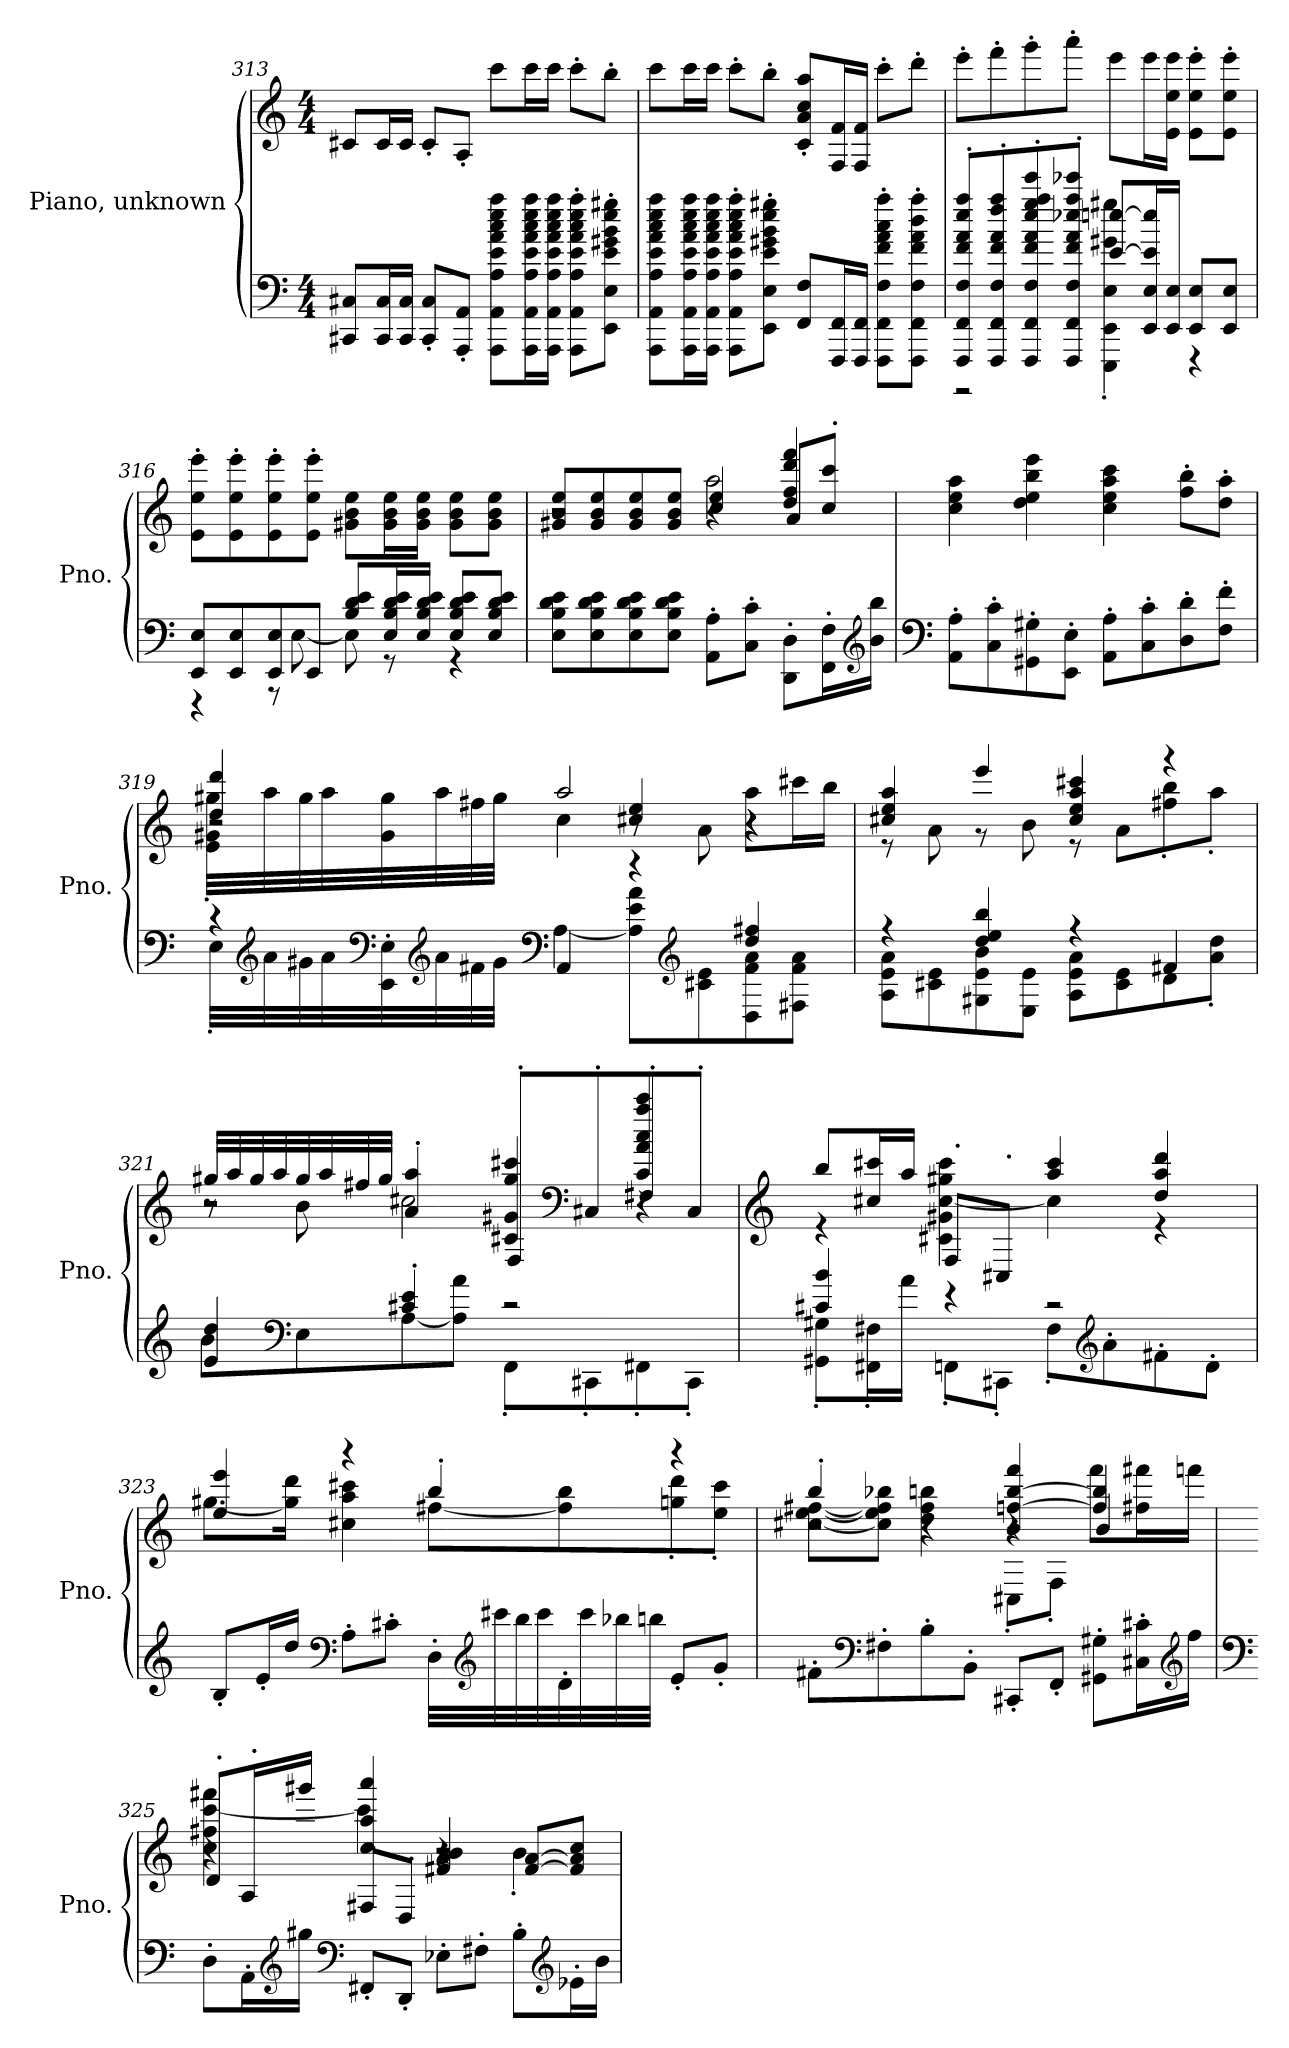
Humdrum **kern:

**kern	**kern
*part1	*part1
*staff2	*staff1
*I"Piano, unknown	*
*I'Pno.	*
*clefF4	*clefG2
*k[]	*k[]
*M4/4	*M4/4
=313	=313
8CC#X/ 8C#X/L	8c#X/L
16CC#/ 16C#/L	16c#/L
16CC#/ 16C#/JJ	16c#/JJ
8CC#/' 8C#/'L	8c#'/L
8AAA/' 8AA/'J	8A'/J
8AAA\ 8AA\ 8A\ 8e\ 8a\ 8cc\ 8ee\ 8aa\L	8ccc\L
16AAA\ 16AA\ 16A\ 16e\ 16a\ 16cc\ 16ee\ 16aa\L	16ccc\L
16AAA\ 16AA\ 16A\ 16e\ 16a\ 16cc\ 16ee\ 16aa\JJ	16ccc\JJ
8AAA\' 8AA\' 8A\' 8e\' 8a\' 8cc\' 8ee\' 8aa\'L	8ccc'\L
8EE\' 8E\' 8e\' 8g#X\' 8b\' 8ee\' 8gg#X\'J	8bb'\J
!!LO:PB:g=z
=314	=314
8AAA\ 8AA\ 8A\ 8e\ 8a\ 8cc\ 8ee\ 8aa\L	8ccc\L
16AAA\ 16AA\ 16A\ 16e\ 16a\ 16cc\ 16ee\ 16aa\L	16ccc\L
16AAA\ 16AA\ 16A\ 16e\ 16a\ 16cc\ 16ee\ 16aa\JJ	16ccc\JJ
8AAA\' 8AA\' 8A\' 8e\' 8a\' 8cc\' 8ee\' 8aa\'L	8ccc'\L
8EE\' 8E\' 8e\' 8g#X\' 8b\' 8ee\' 8gg#X\'J	8bb'\J
8FF/ 8F/L	8c/' 8a/' 8cc/' 8aa/'L
16FFF/ 16FF/L	16F/ 16f/L
16FFF/ 16FF/JJ	16F/ 16f/JJ
8FFF\' 8FF\' 8F\' 8f\' 8a\' 8cc\' 8aa\'L	8ccc'\L
8FFF\' 8FF\' 8F\' 8f\' 8a\' 8dd\' 8aa\'J	8ddd'\J
=315	=315
*^	*
8FFF/' 8FF/' 8F/' 8f/' 8a/' 8ee/' 8aa/'L	2r	8eee'\L
8FFF/' 8FF/' 8F/' 8f/' 8a/' 8ff/' 8aa/'	.	8fff'\
8FFF/' 8FF/' 8F/' 8f/' 8a/' 8ee/' 8gg/' 8aa/' 8eee/'	.	8ggg'\
8FFF/' 8FF/' 8F/' 8f/' 8a/' 8ee-X/' 8aa/' 8eee-X/'J	.	8aaa'\J
[8e/ [8een/L	4EEE\' 4EE\' 4E\' 4g#X\' 4gg#X\'	8eee\L
16EE/ 16E/ 16e/] 16ee/]L	.	16eee\L
16EE/ 16E/JJ	.	16e\ 16ee\ 16eee\JJ
8EE/ 8E/L	4r	8e\' 8ee\' 8eee\'L
8EE/ 8E/J	.	8e\' 8ee\' 8eee\'J
!!LO:LB:g=z
=316	=316	=316
8EE/ 8E/L	4r	8e\' 8ee\' 8eee\'L
8EE/ 8E/	.	8e\' 8ee\' 8eee\'
8EE/ 8E/	8r	8e\' 8ee\' 8eee\'
8EE/J	[8E\	8e\' 8ee\' 8eee\'J
8B/ 8d/ 8e/L	8E\]	8g#X\ 8b\ 8ee\L
16E/ 16B/ 16d/ 16e/L	8r	16g#\ 16b\ 16ee\L
16E/ 16B/ 16d/ 16e/JJ	.	16g#\ 16b\ 16ee\JJ
8E/ 8B/ 8d/ 8e/L	4r	8g#\ 8b\ 8ee\L
8E/ 8B/ 8d/ 8e/J	.	8g#\ 8b\ 8ee\J
*v	*v	*
=317	=317
*	*^
*	*	*^
8E\ 8B\ 8d\ 8e\L	2r	2r	8g#X/ 8b/ 8ee/L
8E\ 8B\ 8d\ 8e\	.	.	8g#/ 8b/ 8ee/
8E\ 8B\ 8d\ 8e\	.	.	8g#/ 8b/ 8ee/
8E\ 8B\ 8d\ 8e\J	.	.	8g#/ 8b/ 8ee/J
8AA\' 8A\'L	4r	2aa\	4cc/ 4ee/
8C\' 8c\'J	.	.	.
8DD\' 8D\'L	4dd/ 4ff/ 4ddd/ 4fff/	.	8a/L
16FF\' 16F\'L	.	.	8cc/' 8ccc/'J
*clefG2	*	*	*
16b\ 16bb\JJ	.	.	.
*	*v	*v	*v
=318	=318
*clefF4	*
8AA\' 8A\'L	4cc\ 4ee\ 4aa\
8C\' 8c\'	.
8GG#X\' 8G#X\'	4dd\ 4ee\ 4bb\ 4eee\
8EE\' 8E\'J	.
8AA\' 8A\'L	4cc\ 4ee\ 4aa\ 4ccc\
8C\' 8c\'	.
8D\' 8d\'	8ff\' 8bb\'L
8F\' 8f\'J	8dd\' 8aa\'J
!!LO:LB:g=z
=319	=319
*^	*^
*	*	*	*^
4r	32E'\LLL	4dd/ 4ddd/	32e\' 32g#X\' 32gg#X\'LLL	2r
*clefG2	*	*	*	*
.	32a\	.	32aa\	.
.	32g#X\	.	32gg#\	.
.	32a\	.	32aa\	.
*clefF4	*	*	*	*
.	32EE\' 32E\'	.	32g#\ 32gg#\	.
*clefG2	*	*	*	*
.	32a\	.	32aa\	.
.	32f#X\	.	32ff#X\	.
.	32g#\JJJ	.	32gg#\JJJ	.
*clefF4	*	*	*	*
4AA/	[4A\	2aa/	4cc\	.
4r	8A\] 8e\ 8a\L	.	8r	4cc#X/ 4ee/
*clefG2	*	*	*	*
.	8c#X\ 8e\	.	8a\	.
4dd/ 4ff#X/	8D\ 8f#\ 8a\	4r	8aa\L	4r
.	8F#X\ 8f#\ 8a\J	.	16ccc#X\L	.
.	.	.	16bb\JJ	.
*	*	*	*v	*v
=320	=320	=320	=320
4r	8A\ 8e\ 8a\L	4cc#X/ 4ee/ 4aa/	8r
.	8c#X\ 8e\	.	8a\
4dd/ 4ee/ 4bb/	8G#X\ 8e\ 8b\	4eee/	8r
.	8E\ 8e\J	.	8b\
4r	8A\ 8e\ 8a\L	4cc#/ 4ee/ 4aa/ 4ccc#X/	8r
.	8c#\ 8e\	.	8a\L
4f#X/	8d\	4r	8ff#X\' 8bb\'
.	8a\' 8dd\'J	.	8aa'\J
!!LO:LB:g=z
=321	=321	=321	=321
*	*	*	*^
4e/ 4dd/	8b\L	2r	8r	32gg#X/LLL
.	.	.	.	32aa/
.	.	.	.	32gg#/
.	.	.	.	32aa/
*clefF4	*	*	*	*
.	8E\	.	8b\	32gg#/
.	.	.	.	32aa/
.	.	.	.	32ff#X/
.	.	.	.	32gg#/JJJ
4c#X/' 4e/'	[8A\	.	2cc#X\	4a/' 4aa/'
.	8A\] 8a\J	.	.	.
2r	8FF'\L	4c#X/ 4g#X/ 4gg#/ 4ccc#X/	.	8F'/L
*	*	*clefF4	*	*
.	8CC#X'\	.	.	8C#X'/
.	8FF#X'\	4c#/ 4a/ 4cc#/ 4aa/ 4ccc#/	4r	8F#X'/
.	8CC#'\J	.	.	8C#'/J
*	*	*v	*v	*v
=322	=322	=322
*	*	*clefG2
*	*	*^
4c#X/ 4b/	8GG#X\' 8G#X\'L	8bb/L	4r
.	16FF#X\' 16F#X\'L	16cc#X/ 16ccc#X/L	.
.	16a\JJ	16aa/JJ	.
4r	8FFn'\L	8F'/L	4c#X\ 4g#X\ [4cc#\ 4gg#X\ 4ccc#\
.	8CC#X'\J	8C#X'/J	.
2r	8F#'\L	4aa/ 4ccc#/	4cc#\]
*clefG2	*	*	*
.	8a'\	.	.
.	8f#X'\	4dd/ 4aa/ 4ddd/	4r
.	8d'\J	.	.
*v	*v	*	*
!!LO:LB:g=z	!!
=323	=323	=323
8B'/L	4ee/ 4eee/	[8.gg#X\L
16e'/L	.	.
16dd/JJ	.	16gg#\] 16ddd\Jk
*clefF4	*	*
8A'\L	4r	4cc#X\ 4aa\ 4ccc#X\
8c#X'\J	.	.
32D'\LLL	4bb'/	[8ff#X\L
*clefG2	*	*
32ccc#X\	.	.
32bb\	.	.
32ccc#\	.	.
32d'\	.	8ff#\] 8bb\
32ccc#\	.	.
32bb-X\	.	.
32bbn\JJJ	.	.
8e'/L	4r	8ggn\' 8ddd\'
8g'/J	.	8ee\' 8ccc#\'J
=324	=324	=324
*	*	*^
8f#X'\L	4bb'/	[8cc#X\ [8ee\ [8ff#X\L	2r
*clefF4	*	*	*
8F#X'\	.	8cc#\] 8ee\] 8ff#\] 8bb-X\J	.
8B'\	4r	4dd\ 4ff#\ 4bbn\	.
8BB'\J	.	.	.
8CC#X'/L	4b/ [4ffn/ [4bb/ 4fff/	8C#X'\L	4r
8FF'/J	.	8F'\J	.
8GG#X\' 8G#X\'L	4ff/] 4bb/]	8fff\L	4b/
16C#X\' 16c#X\'L	.	16ff#X\ 16fff#X\L	.
*clefG2	*	*	*
16ff\JJ	.	16fffn\JJ	.
!!LO:LB:g=z	!!	!!
=325	=325	=325	=325
*clefF4	*	*	*
8D'\L	4r	4cc\ 4ff#X\ [4ccc\ 4fff#X\	8d'/L
16AA'\L	.	.	16A'/L
*clefG2	*	*	*
16gg#X\JJ	.	.	16ggg#X/JJ
*clefF4	*	*	*
8FF#X'/L	4cc/ 4aa/ 4aaa/	4ccc\]	8F#X'/L
8DD'/J	.	.	8D'/J
8E-X'\L	2r	4r	4f#X/ 4a/ 4b/
8F#X'\J	.	.	.
8B'\L	.	4b'\	[8f#/ [8a/L
*clefG2	*	*	*
16e-X'\L	.	.	8f#/] 8a/] 8cc/J
16b\JJ	.	.	.
*	*v	*v	*v
=	=
*-	*-
